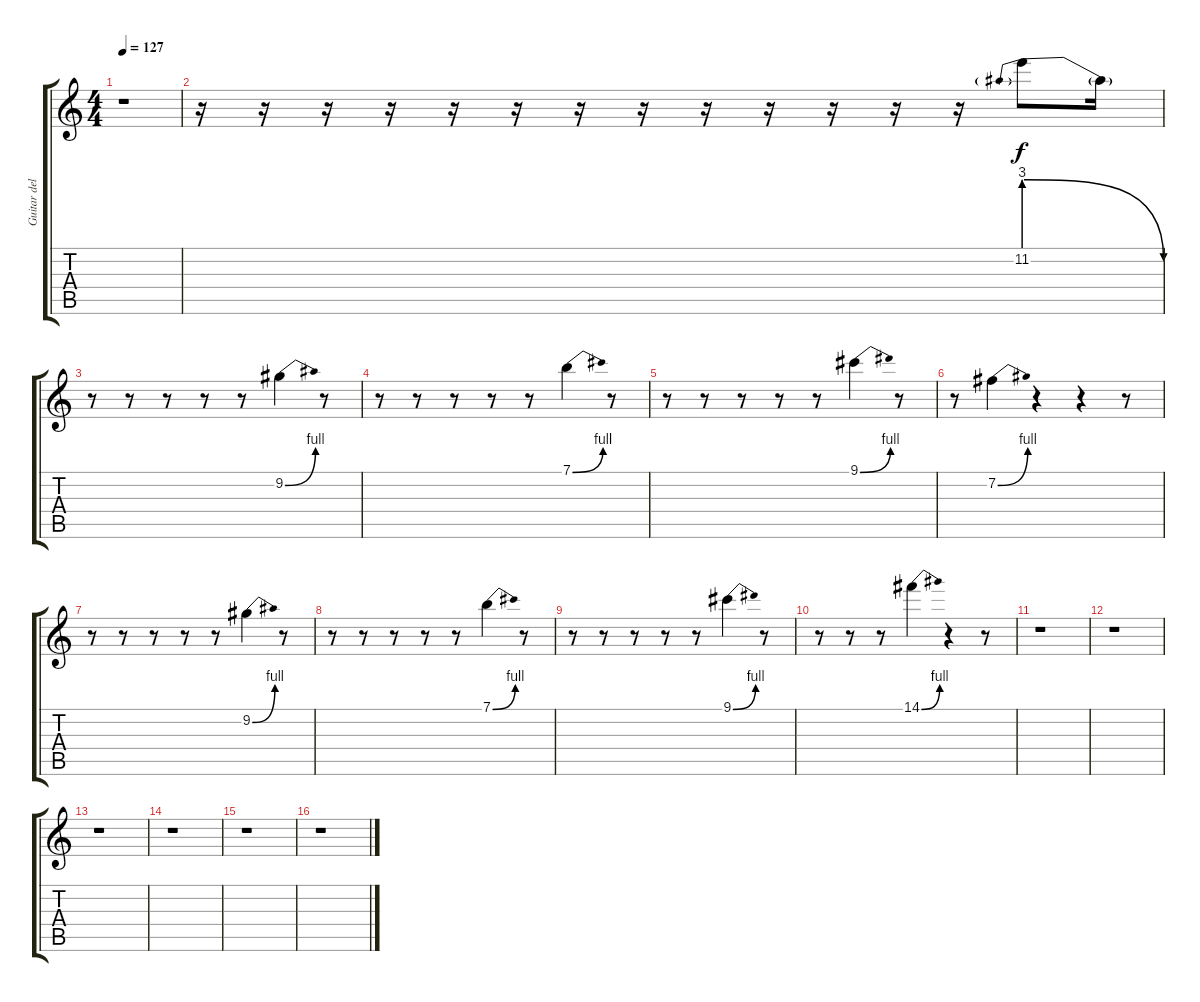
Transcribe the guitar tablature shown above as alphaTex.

\track ("Guitar delay" "Guitar del") {instrument electricguitarjazz}
\staff {score tabs}
\tuning (E4 B3 G3 D3 A2 E2) {hide}
\ts (4 4)
\tempo 127
\clef g2
\ks c
r.1{dy f} |
r.16 r.16 r.16 r.16 r.16 r.16 r.16 r.16 r.16 r.16 r.16 r.16 r.16 11.2{be (prebendrelease 0 12 60 0)}.8 11.2{t}.16 |
r.8 r.8 r.8 r.8 r.8 9.2{be (bend 0 0 60 4)}.4 r.8 |
r.8 r.8 r.8 r.8 r.8 7.1{be (bend 0 0 60 4)}.4 r.8 |
r.8 r.8 r.8 r.8 r.8 9.1{be (bend 0 0 60 4)}.4 r.8 |
r.8 7.2{be (bend 0 0 60 4)}.4 r.4 r.4 r.8 |
r.8 r.8 r.8 r.8 r.8 9.2{be (bend 0 0 60 4)}.4 r.8 |
r.8 r.8 r.8 r.8 r.8 7.1{be (bend 0 0 60 4)}.4 r.8 |
r.8 r.8 r.8 r.8 r.8 9.1{be (bend 0 0 60 4)}.4 r.8 |
r.8 r.8 r.8 14.1{be (bend 0 0 60 4)}.4 r.4 r.8 |
r.1 |
r.1 |
r.1 |
r.1 |
r.1 |
r.1
